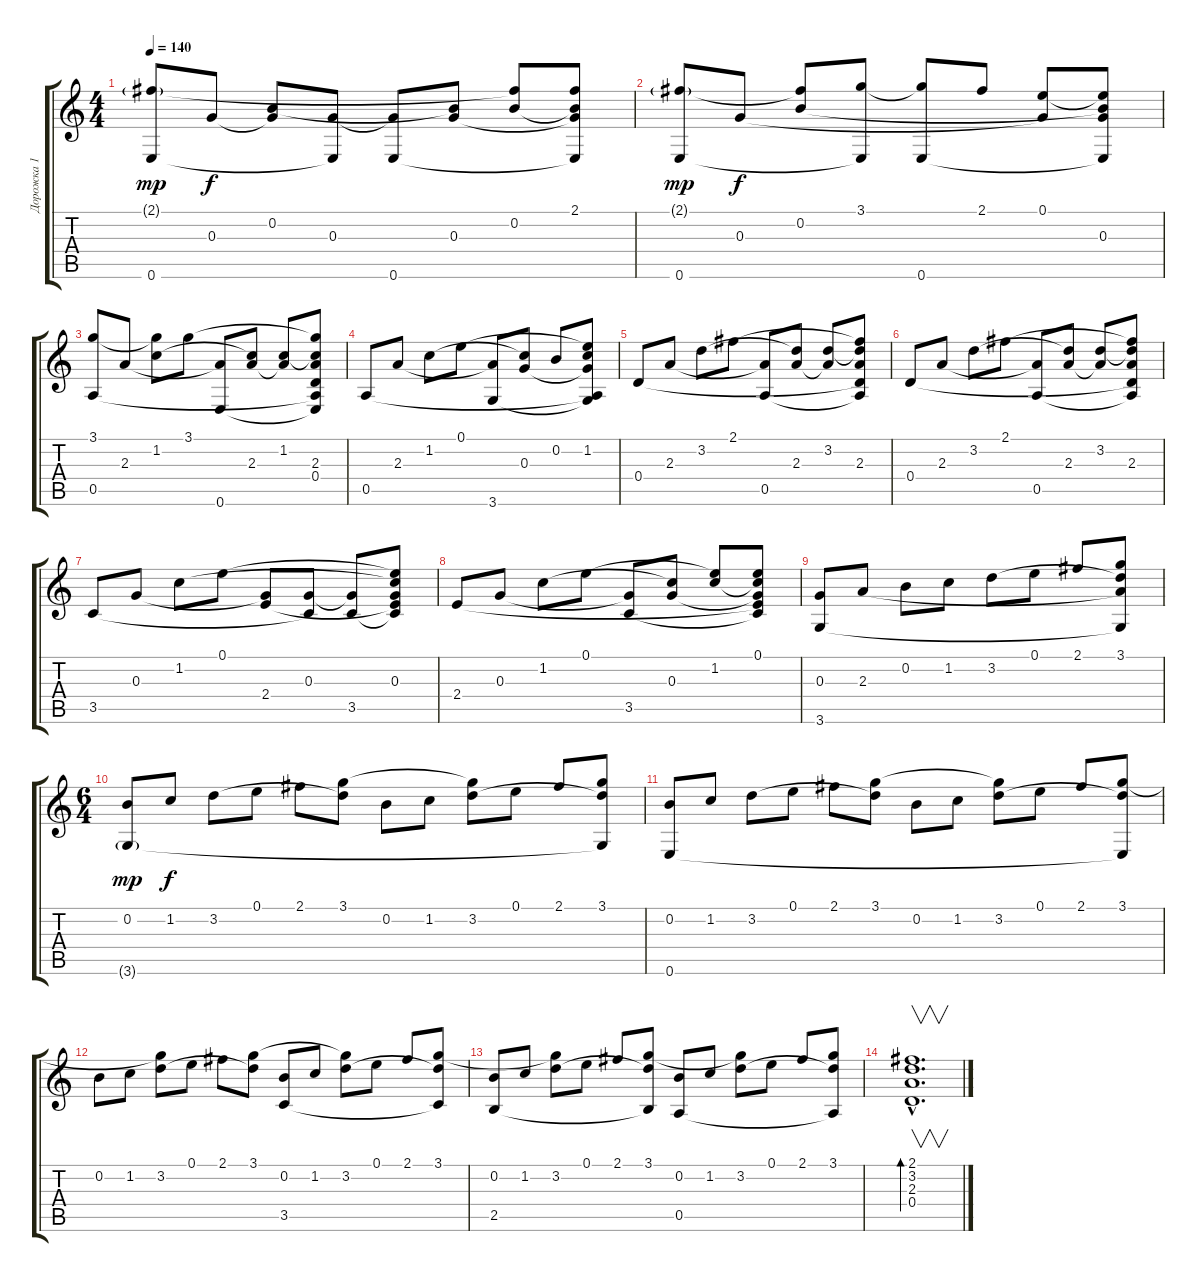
\track ("Дорожка 1" "Дорожка 1") {instrument acousticguitarsteel}
\staff {score tabs}
\tuning (E4 B3 G3 D3 A2 E2) {hide}
\ts (4 4)
\tempo 140
\clef g2
\ks c
(2.1{g} 0.6).8{dy mp} 0.3.8{dy f} (0.2 0.3{t}).8 (0.3 0.6{t}).8 (0.3{t} 0.6).8 (0.2{t} 0.3).8 (2.1{t} 0.2).8 (2.1 0.2{t} 0.3{t} 0.6{t}).8 |
(2.1{g} 0.6).8{dy mp} 0.3.8{dy f} (2.1{t} 0.2).8 (3.1 0.6{t}).8 (3.1{t} 0.6).8 2.1.8 (0.1 0.3{t}).8 (0.1{t} 0.2{t} 0.3 0.6{t}).8 |
(3.1 0.5).8 2.3.8 (3.1{t} 1.2).8 3.1.8 (2.3{t} 0.6).8 (1.2{t} 2.3).8 (1.2 2.3{t}).8 (3.1{t} 1.2{t} 2.3 0.4 0.5{t} 0.6{t}).8 |
0.5.8 2.3.8 1.2.8 0.1.8 (2.3{t} 3.6).8 (1.2{t} 0.3).8 0.2.8 (0.1{t} 1.2 0.3{t} 0.5{t} 3.6{t}).8 |
0.4.8 2.3.8 3.2.8 2.1.8 (2.3{t} 0.5).8 (3.2{t} 2.3).8 (3.2 2.3{t}).8 (2.1{t} 3.2{t} 2.3 0.4{t} 0.5{t}).8 |
0.4.8 2.3.8 3.2.8 2.1.8 (2.3{t} 0.5).8 (3.2{t} 2.3).8 (3.2 2.3{t}).8 (2.1{t} 3.2{t} 2.3 0.4{t} 0.5{t}).8 |
3.5.8 0.3.8 1.2.8 0.1.8 (0.3{t} 2.4).8 (0.3 3.5{t}).8 (0.3{t} 3.5).8 (0.1{t} 1.2{t} 0.3 2.4{t} 3.5{t}).8 |
2.4.8 0.3.8 1.2.8 0.1.8 (0.3{t} 3.5).8 (1.2{t} 0.3).8 (0.1{t} 1.2).8 (0.1 1.2{t} 0.3{t} 2.4{t} 3.5{t}).8 |
(0.3 3.6).8 2.3.8 0.2.8 1.2.8 3.2.8 0.1.8 2.1.8 (3.1 3.2{t} 2.3{t} 3.6{t}).8 |
\ts (6 4)
(0.2 3.6{g}).8{dy mp} 1.2.8{dy f} 3.2.8 0.1.8 2.1.8 (3.1 3.2{t}).8 0.2.8 1.2.8 (3.1{t} 3.2).8 0.1.8 2.1.8 (3.1 3.2{t} 3.6{t}).8 |
(0.2 0.6).8 1.2.8 3.2.8 0.1.8 2.1.8 (3.1 3.2{t}).8 0.2.8 1.2.8 (3.1{t} 3.2).8 0.1.8 2.1.8 (3.1 3.2{t} 0.6{t}).8 |
0.2.8 1.2.8 (3.1{t} 3.2).8 0.1.8 2.1.8 (3.1 3.2{t}).8 (0.2 3.5).8 1.2.8 (3.1{t} 3.2).8 0.1.8 2.1.8 (3.1 3.2{t} 3.5{t}).8 |
(0.2 2.5).8 1.2.8 (3.1{t} 3.2).8 0.1.8 2.1.8 (3.1 3.2{t} 2.5{t}).8 (0.2 0.5).8 1.2.8 (3.1{t} 3.2).8 0.1.8 2.1.8 (3.1 3.2{t} 0.5{t}).8 |
(2.1{hac} 3.2{hac} 2.3{hac} 0.4{hac}).1{v d bd 480}
